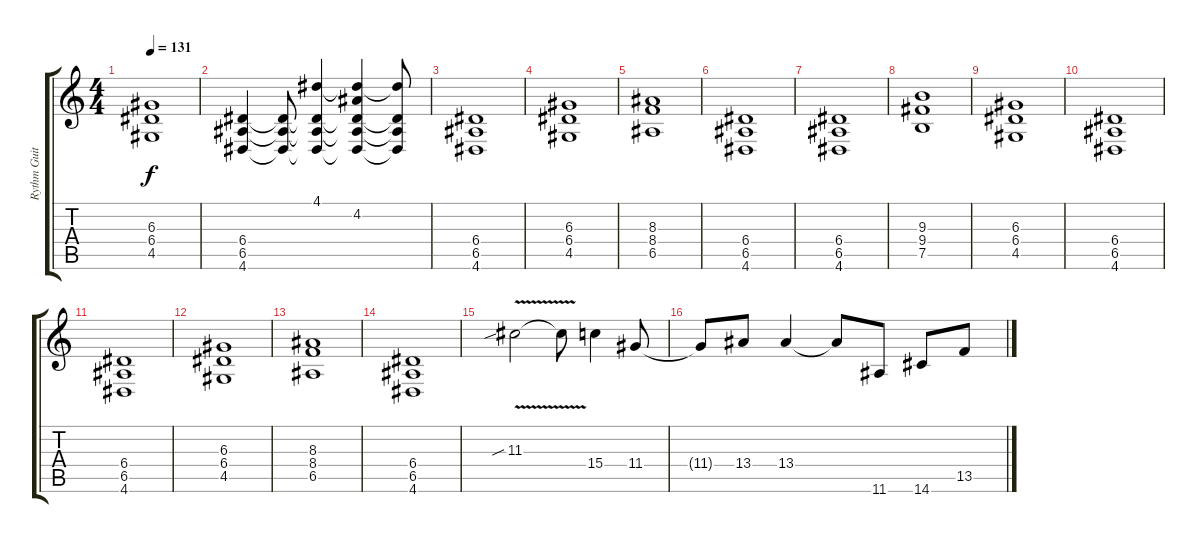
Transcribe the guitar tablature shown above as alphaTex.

\track ("Rythm Guitar 1" "Rythm Guit") {instrument distortionguitar}
\staff {score tabs}
\tuning (B3 Gb3 D3 A2 E2 B1) {hide}
\ts (4 4)
\tempo 131
\clef g2
\ks c
(6.3 6.4 4.5).1{dy f} |
(6.4 6.5 4.6).4 (6.4{t} 6.5{t} 4.6{t}).8 (4.1 6.4{t} 6.5{t} 4.6{t}).4 (4.1{t} 4.2 6.4{t} 6.5{t} 4.6{t}).4 (4.1{t} 6.4{t} 6.5{t} 4.6{t}).8 |
(6.4 6.5 4.6).1 |
(6.3 6.4 4.5).1 |
(8.3 8.4 6.5).1 |
(6.4 6.5 4.6).1 |
(6.4 6.5 4.6).1 |
(9.3 9.4 7.5).1 |
(6.3 6.4 4.5).1 |
(6.4 6.5 4.6).1 |
(6.4 6.5 4.6).1 |
(6.3 6.4 4.5).1 |
(8.3 8.4 6.5).1 |
(6.4 6.5 4.6).1 |
11.3{v sib}.2{volume 16 balance 10} 11.3{t}.8 15.4.4 11.4.8 |
11.4{t}.8 13.4.8 13.4.4 13.4{t}.8 11.6.8 14.6.8 13.5.8
